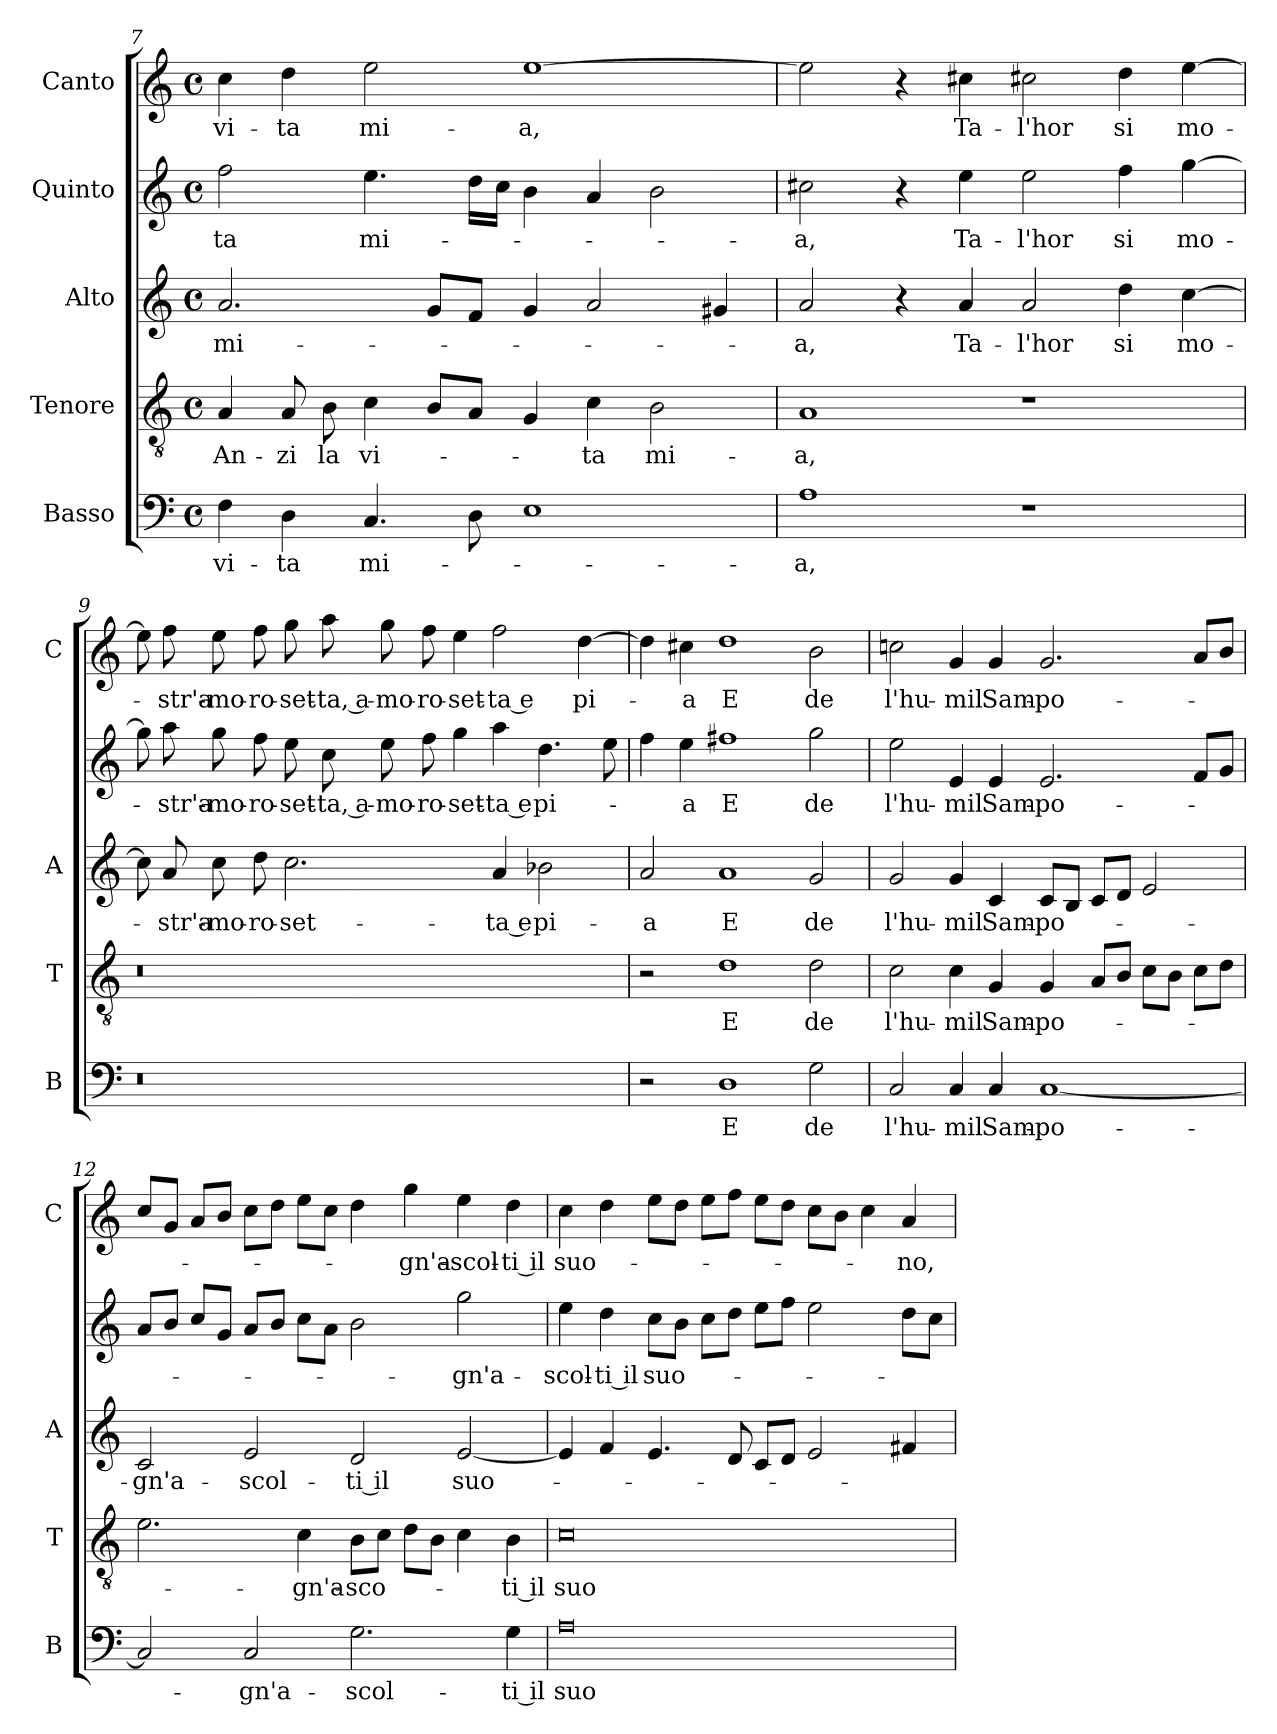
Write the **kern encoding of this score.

**kern	**text	**kern	**text	**kern	**text	**kern	**text	**kern	**text
*part5	*part5	*part4	*part4	*part3	*part3	*part2	*part2	*part1	*part1
*staff5	*staff5	*staff4	*staff4	*staff3	*staff3	*staff2	*staff2	*staff1	*staff1
*I"Basso	*	*I"Tenore	*	*I"Alto	*	*I"Quinto	*	*I"Canto	*
*I'B	*	*I'T	*	*I'A	*	*	*	*I'C	*
*clefF4	*	*clefGv2	*	*clefG2	*	*clefG2	*	*clefG2	*
*k[]	*	*k[]	*	*k[]	*	*k[]	*	*k[]	*
*C:	*	*C:	*	*C:	*	*C:	*	*C:	*
*M4/4	*	*M4/4	*	*M4/4	*	*M4/4	*	*M4/4	*
*met(c)	*	*met(c)	*	*met(c)	*	*met(c)	*	*met(c)	*
=7	=7	=7	=7	=7	=7	=7	=7	=7	=7
4F	vi-	4A	An-	2.a	mi-	2ff	-ta	4cc	vi-
4D	-ta	8A	-zi	.	.	.	.	4dd	-ta
.	.	8B	la	.	.	.	.	.	.
4.C	mi-	4c	vi-	.	.	4.ee	mi-	2ee	mi-
.	.	8BL	.	8gL	.	.	.	.	.
8D	.	8AJ	.	8fJ	.	16ddLL	.	.	.
.	.	.	.	.	.	16ccJJ	.	.	.
1E	.	4G	.	4g	.	4b	.	[1ee	-a,
.	.	4c	-ta	2a	.	4a	.	.	.
.	.	2B	mi-	.	.	2b	.	.	.
.	.	.	.	4g#X	.	.	.	.	.
=8	=8	=8	=8	=8	=8	=8	=8	=8	=8
1A	-a,	1A	-a,	2a	-a,	2cc#X	-a,	2ee]	.
.	.	.	.	4r	.	4r	.	4r	.
.	.	.	.	4a	Ta-	4ee	Ta-	4cc#X	Ta-
1r	.	1r	.	2a	-l'hor	2ee	-l'hor	2cc#X	-l'hor
.	.	.	.	4dd	si	4ff	si	4dd	si
.	.	.	.	[4cc	mo-	[4gg	mo-	[4ee	mo-
=9	=9	=9	=9	=9	=9	=9	=9	=9	=9
0r	.	0r	.	8cc]	.	8gg]	.	8ee]	.
.	.	.	.	8a	-str'a-	8aa	-str'a-	8ff	-str'a-
.	.	.	.	8cc	-mo-	8gg	-mo-	8ee	-mo-
.	.	.	.	8dd	-ro-	8ff	-ro-	8ff	-ro-
.	.	.	.	2.cc	-set-	8ee	-set-	8gg	-set-
.	.	.	.	.	.	8cc	-ta, a-	8aa	-ta, a-
.	.	.	.	.	.	8ee	-mo-	8gg	-mo-
.	.	.	.	.	.	8ff	-ro-	8ff	-ro-
.	.	.	.	.	.	4gg	-set-	4ee	-set-
.	.	.	.	4a	-ta e	4aa	-ta e	2ff	-ta e
.	.	.	.	2b-X	pi-	4.dd	pi-	.	.
.	.	.	.	.	.	.	.	[4dd	pi-
.	.	.	.	.	.	8ee	.	.	.
=10	=10	=10	=10	=10	=10	=10	=10	=10	=10
2r	.	2r	.	2a	-a	4ff	.	4dd]	.
.	.	.	.	.	.	4ee	-a	4cc#X	-a
1D	E	1d	E	1a	E	1ff#X	E	1dd	E
2G	de	2d	de	2g	de	2gg	de	2b	de
=11	=11	=11	=11	=11	=11	=11	=11	=11	=11
2C	l'hu-	2c	l'hu-	2g	l'hu-	2ee	l'hu-	2ccn	l'hu-
4C	-mil	4c	-mil	4g	-mil	4e	-mil	4g	-mil
4C	Sam-	4G	Sam-	4c	Sam-	4e	Sam-	4g	Sam-
[1C	-po-	4G	-po-	8cL	-po-	2.e	-po-	2.g	-po-
.	.	.	.	8BJ	.	.	.	.	.
.	.	8AL	.	8cL	.	.	.	.	.
.	.	8BJ	.	8dJ	.	.	.	.	.
.	.	8cL	.	2e	.	.	.	.	.
.	.	8BJ	.	.	.	.	.	.	.
.	.	8cL	.	.	.	8fL	.	8aL	.
.	.	8dJ	.	.	.	8gJ	.	8bJ	.
=12	=12	=12	=12	=12	=12	=12	=12	=12	=12
2C]	.	2.e	.	2c	-gn'a-	8aL	.	8ccL	.
.	.	.	.	.	.	8bJ	.	8gJ	.
.	.	.	.	.	.	8ccL	.	8aL	.
.	.	.	.	.	.	8gJ	.	8bJ	.
2C	-gn'a-	.	.	2e	-scol-	8aL	.	8ccL	.
.	.	.	.	.	.	8bJ	.	8ddJ	.
.	.	4c	-gn'a-	.	.	8ccL	.	8eeL	.
.	.	.	.	.	.	8aJ	.	8ccJ	.
2.G	-scol-	8BL	-sco-	2d	-ti il	2b	.	4dd	.
.	.	8cJ	.	.	.	.	.	.	.
.	.	8dL	.	.	.	.	.	4gg	-gn'a-
.	.	8BJ	.	.	.	.	.	.	.
.	.	4c	.	[2e	suo-	2gg	-gn'a-	4ee	-scol-
4G	-ti il	4B	-ti il	.	.	.	.	4dd	-ti il
=13	=13	=13	=13	=13	=13	=13	=13	=13	=13
0A	suo-	0c	suo-	4e]	.	4ee	-scol-	4cc	suo-
.	.	.	.	4f	.	4dd	-ti il	4dd	.
.	.	.	.	4.e	.	8ccL	suo-	8eeL	.
.	.	.	.	.	.	8bJ	.	8ddJ	.
.	.	.	.	.	.	8ccL	.	8eeL	.
.	.	.	.	8d	.	8ddJ	.	8ffJ	.
.	.	.	.	8cL	.	8eeL	.	8eeL	.
.	.	.	.	8dJ	.	8ffJ	.	8ddJ	.
.	.	.	.	2e	.	2ee	.	8ccL	.
.	.	.	.	.	.	.	.	8bJ	.
.	.	.	.	.	.	.	.	4cc	.
.	.	.	.	4f#X	.	8ddL	.	4a	-no,
.	.	.	.	.	.	8ccJ	.	.	.
=	=	=	=	=	=	=	=	=	=
*-	*-	*-	*-	*-	*-	*-	*-	*-	*-
